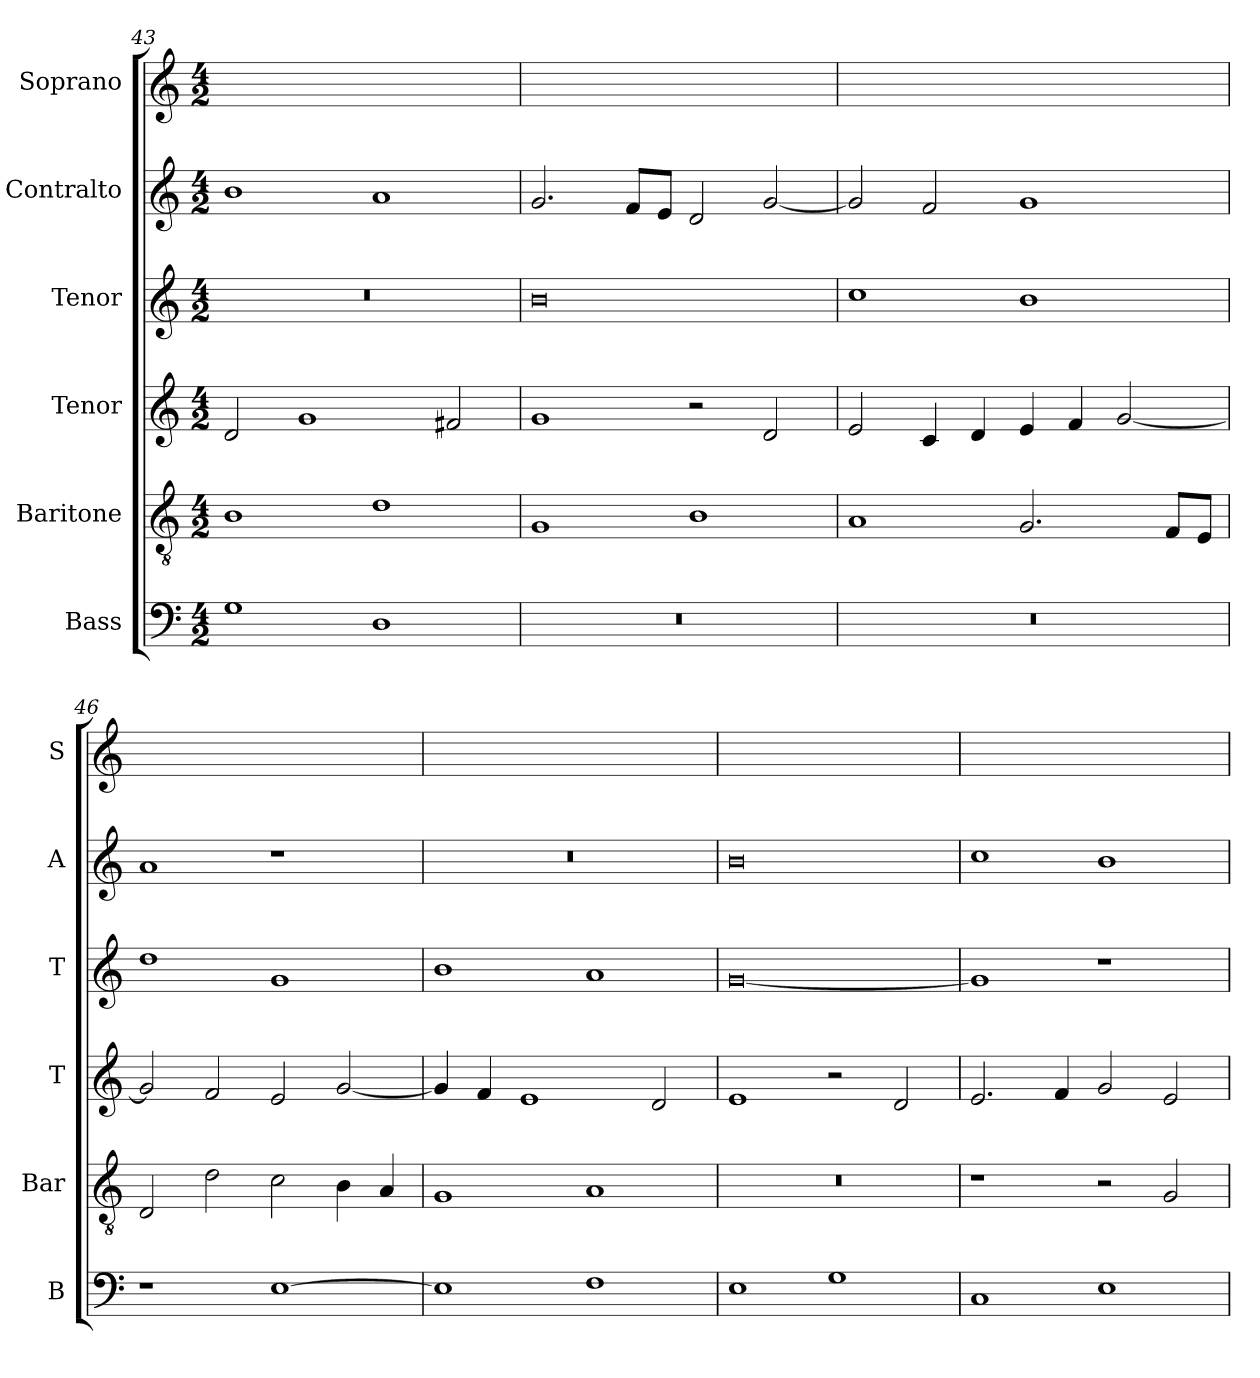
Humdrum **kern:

**kern	**kern	**kern	**kern	**kern	**kern
*part6	*part5	*part4	*part3	*part2	*part1
*staff6	*staff5	*staff4	*staff3	*staff2	*staff1
*I"Bass	*I"Baritone	*I"Tenor	*I"Tenor	*I"Contralto	*I"Soprano
*I'B	*I'Bar	*I'T	*I'T	*I'A	*I'S
*clefF4	*clefGv2	*clefG2	*clefG2	*clefG2	*clefG2
*k[]	*k[]	*k[]	*k[]	*k[]	*k[]
*E:phr	*E:phr	*E:phr	*E:phr	*E:phr	*E:phr
*M4/2	*M4/2	*M4/2	*M4/2	*M4/2	*M4/2
=43	=43	=43	=43	=43	=43
1G	1B	2d	0r	1b	0ryy
.	.	1g	.	.	.
1D	1d	.	.	1a	.
.	.	2f#X	.	.	.
=44	=44	=44	=44	=44	=44
0r	1G	1g	0b	2.g	0ryy
.	.	.	.	8f/L	.
.	.	.	.	8e/J	.
.	1B	2r	.	2d	.
.	.	2d	.	[2g	.
=45	=45	=45	=45	=45	=45
0r	1A	2e	1cc	2g]	0ryy
.	.	4c	.	2f	.
.	.	4d	.	.	.
.	2.G	4e	1b	1g	.
.	.	4f	.	.	.
.	.	[2g	.	.	.
.	8F/L	.	.	.	.
.	8E/J	.	.	.	.
=46	=46	=46	=46	=46	=46
1r	2D	2g]	1dd	1a	0ryy
.	2d	2f	.	.	.
[1E	2c	2e	1g	1r	.
.	4B	[2g	.	.	.
.	4A	.	.	.	.
=47	=47	=47	=47	=47	=47
1E]	1G	4g]	1b	0r	0ryy
.	.	4f	.	.	.
.	.	1e	.	.	.
1F	1A	.	1a	.	.
.	.	2d	.	.	.
=48	=48	=48	=48	=48	=48
1E	0r	1e	[0g	0b	0ryy
1G	.	2r	.	.	.
.	.	2d	.	.	.
=49	=49	=49	=49	=49	=49
1C	1r	2.e	1g]	1cc	0ryy
.	.	4f	.	.	.
1E	2r	2g	1r	1b	.
.	2G	2e	.	.	.
=	=	=	=	=	=
*-	*-	*-	*-	*-	*-
